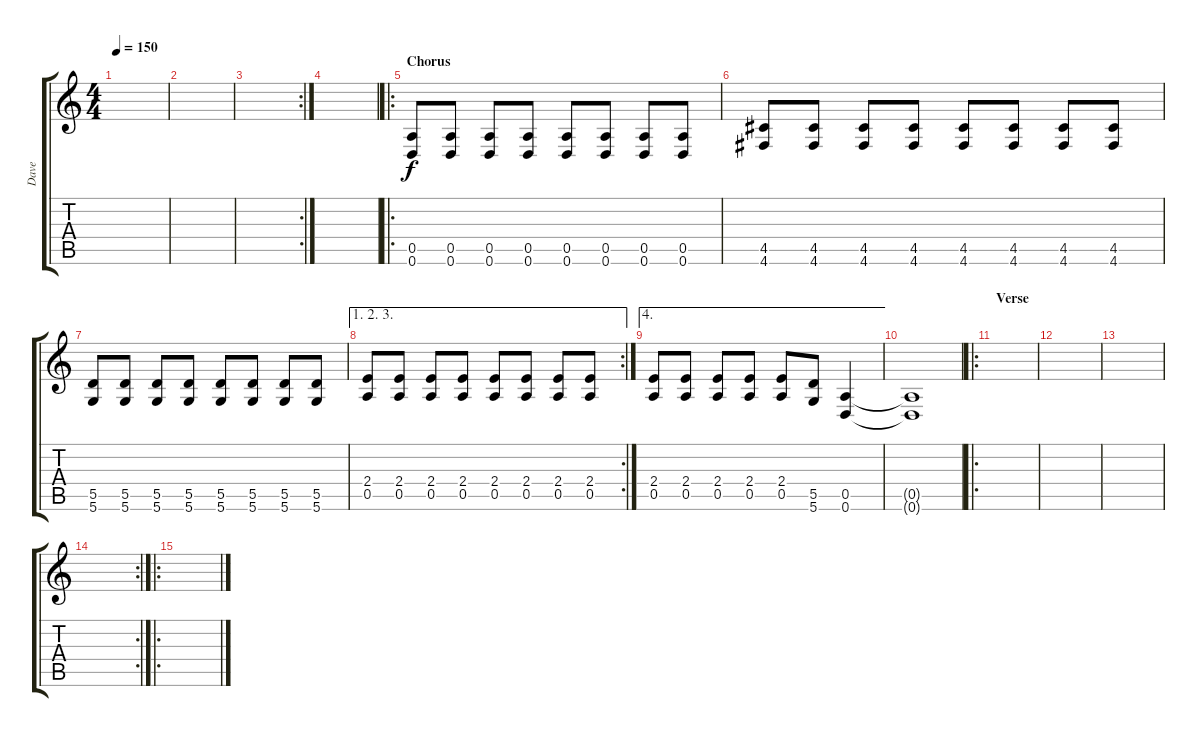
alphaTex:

\track ("Dave" "Dave") {instrument distortionguitar}
\staff {score tabs}
\tuning (E4 B3 G3 D3 A2 D2) {hide}
\ts (4 4)
\tempo 150
\clef g2
\ks c
|
|
\rc 2
|
|
\ro
\section ("" "Chorus")
(0.5 0.6).8 (0.5 0.6).8 (0.5 0.6).8 (0.5 0.6).8 (0.5 0.6).8 (0.5 0.6).8 (0.5 0.6).8 (0.5 0.6).8 |
(4.5 4.6).8 (4.5 4.6).8 (4.5 4.6).8 (4.5 4.6).8 (4.5 4.6).8 (4.5 4.6).8 (4.5 4.6).8 (4.5 4.6).8 |
(5.5 5.6).8 (5.5 5.6).8 (5.5 5.6).8 (5.5 5.6).8 (5.5 5.6).8 (5.5 5.6).8 (5.5 5.6).8 (5.5 5.6).8 |
\ae (1 2 3)
\rc 2
(2.4 0.5).8 (2.4 0.5).8 (2.4 0.5).8 (2.4 0.5).8 (2.4 0.5).8 (2.4 0.5).8 (2.4 0.5).8 (2.4 0.5).8 |
\ae 4
(2.4 0.5).8 (2.4 0.5).8 (2.4 0.5).8 (2.4 0.5).8 (2.4 0.5).8 (5.5 5.6).8 (0.5 0.6).4 |
(0.5{t} 0.6{t}).1 |
\ro
\section ("" "Verse")
|
|
|
\rc 2
|
\ro
